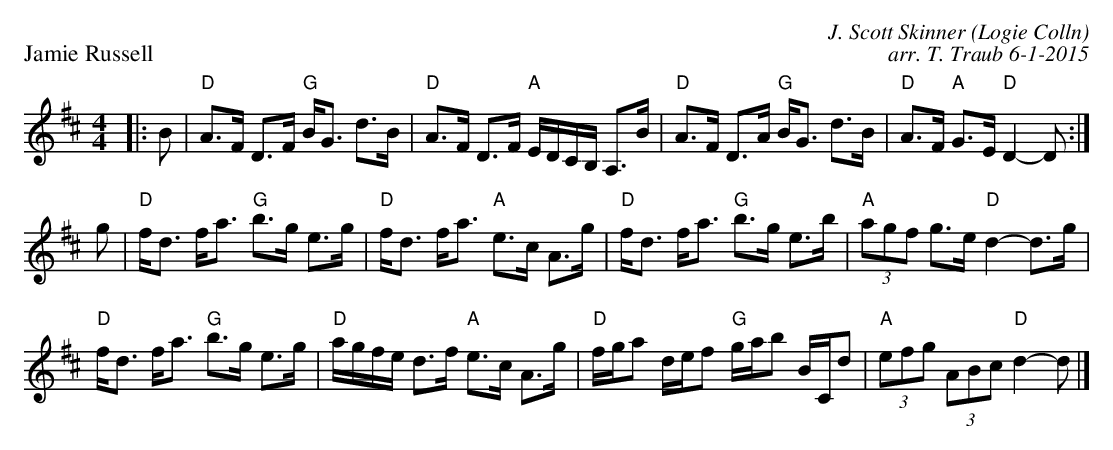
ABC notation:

X:1
P: Jamie Russell
C: J. Scott Skinner (Logie Colln)
C: arr. T. Traub 6-1-2015
M: 4/4
L: 1/8
K: D
|: B|"D"A>F D>F "G"B<G d>B|"D"A>F D>F "A"E/D/C/B,/ A,>B|"D"A>F D>A "G"B<G d>B|"D"A>F "A"G>E "D"D2-D :|
g|"D"f<d f<a "G"b>g e>g|"D"f<d f<a "A"e>c A>g|"D"f<d f<a "G"b>g e>b|"A"(3agf g>e "D"d2-d>g|
"D"f<d f<a "G"b>g e>g|"D"a/g/f/e/ d>f "A"e>c A>g|"D"f/g/a d/e/f "G"g/a/b B/C/d|"A"(3efg (3ABc "D"d2-d |]
